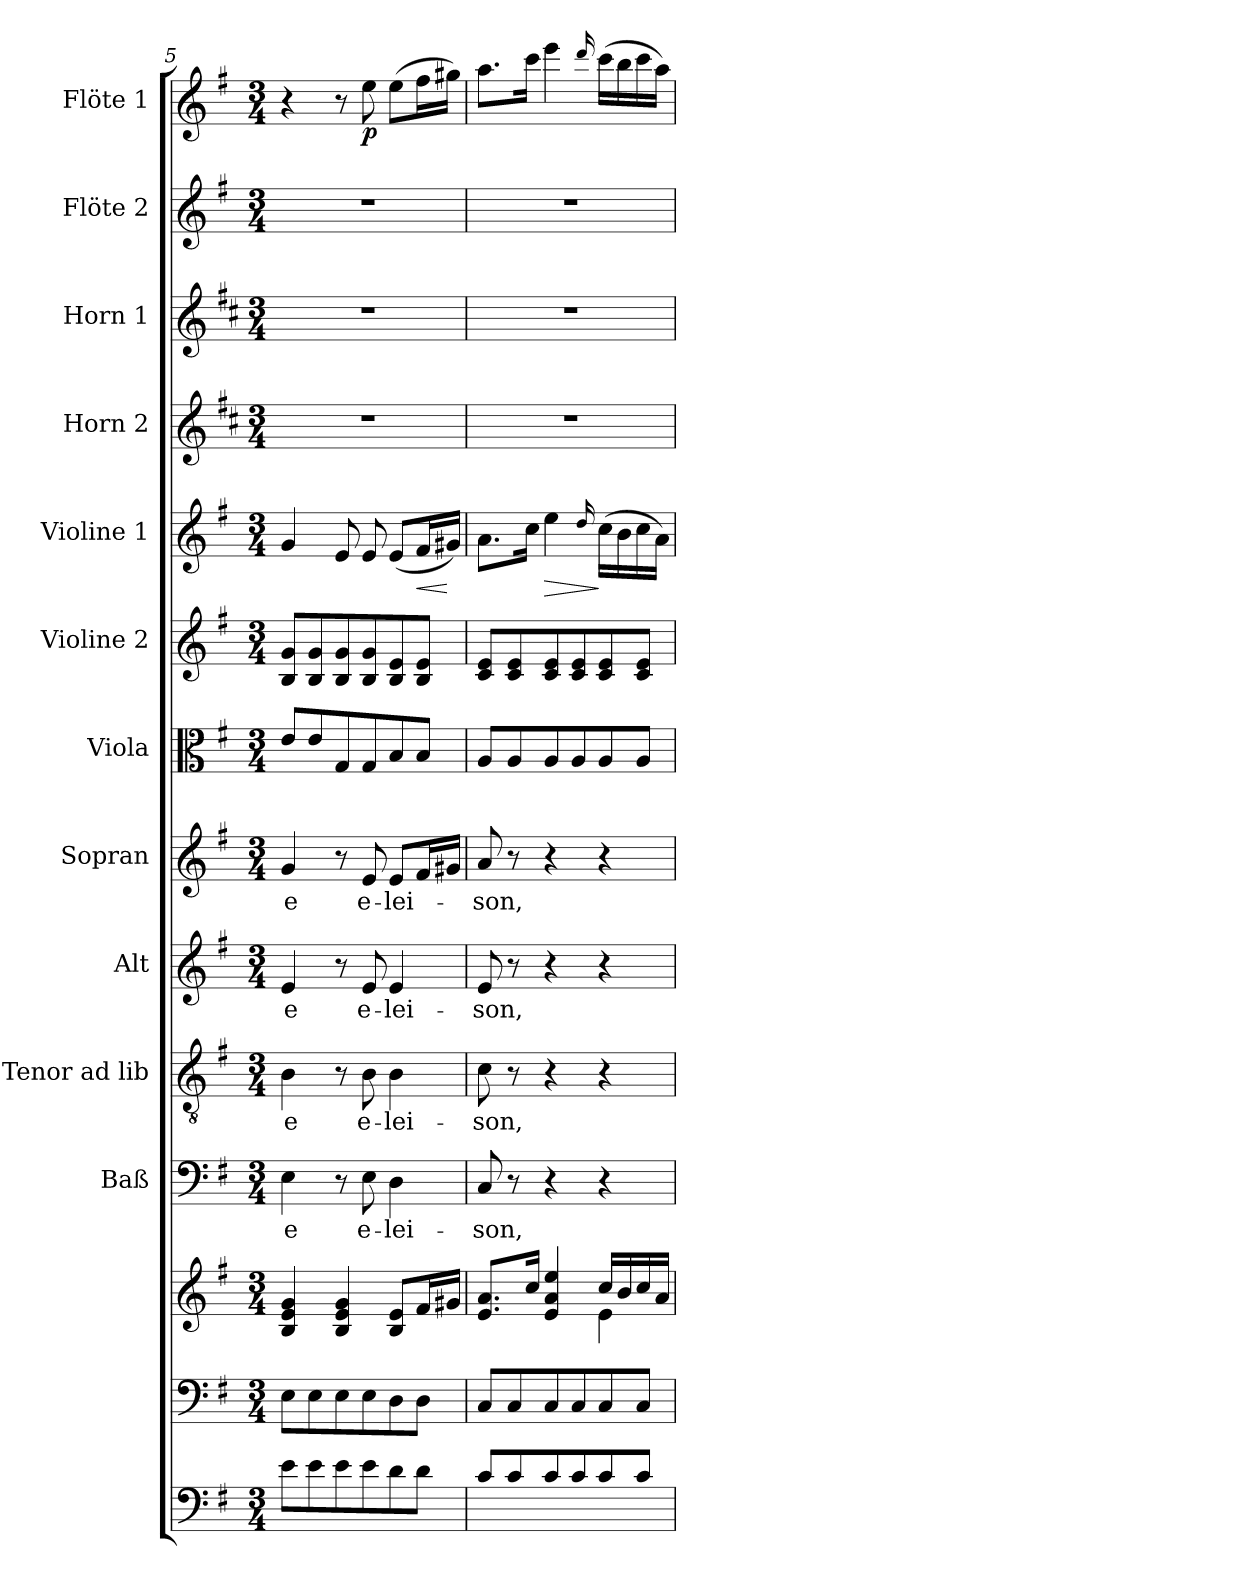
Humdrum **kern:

**kern	**kern	**kern	**kern	**text	**kern	**text	**kern	**text	**kern	**text	**kern	**kern	**kern	**dynam	**kern	**kern	**kern	**kern	**dynam
*part13	*part12	*part12	*part11	*part11	*part10	*part10	*part9	*part9	*part8	*part8	*part7	*part6	*part5	*part5	*part4	*part3	*part2	*part1	*part1
*staff14	*staff13	*staff12	*staff11	*staff11	*staff10	*staff10	*staff9	*staff9	*staff8	*staff8	*staff7	*staff6	*staff5	*staff5	*staff4	*staff3	*staff2	*staff1	*staff1
*	*	*	*I"Baß	*	*I"Tenor ad lib	*	*I"Alt	*	*I"Sopran	*	*I"Viola	*I"Violine 2	*I"Violine 1	*	*I"Horn 2	*I"Horn 1	*I"Flöte 2	*I"Flöte 1	*
*	*	*	*I'Baß	*	*I'Ten	*	*I'Alt	*	*I'Sop	*	*I'Vla.	*I'Vln. 2	*I'Vln. 1	*	*I'Hrn. 2	*I'Hrn. 1	*I'Fl. 2	*I'Fl. 1	*
*clefF4	*clefF4	*clefG2	*clefF4	*	*clefGv2	*	*clefG2	*	*clefG2	*	*clefC3	*clefG2	*clefG2	*	*clefG2	*clefG2	*clefG2	*clefG2	*
*ITrd7c12	*	*	*	*	*	*	*	*	*	*	*	*	*	*	*ITrd4c7	*ITrd4c7	*	*	*
*k[f#]	*k[f#]	*k[f#]	*k[f#]	*	*k[f#]	*	*k[f#]	*	*k[f#]	*	*k[f#]	*k[f#]	*k[f#]	*	*k[f#]	*k[f#]	*k[f#]	*k[f#]	*
*G:	*G:	*G:	*G:	*	*G:	*	*G:	*	*G:	*	*G:	*G:	*G:	*	*G:	*G:	*G:	*G:	*
*M3/4	*M3/4	*M3/4	*M3/4	*	*M3/4	*	*M3/4	*	*M3/4	*	*M3/4	*M3/4	*M3/4	*	*M3/4	*M3/4	*M3/4	*M3/4	*
=5	=5	=5	=5	=5	=5	=5	=5	=5	=5	=5	=5	=5	=5	=5	=5	=5	=5	=5	=5
!	!	!	!	!LO:LY:b	!	!LO:LY:b	!	!LO:LY:b	!	!LO:LY:b	!	!	!	!	!	!	!	!	!
8E\L	8E\L	4B/ 4e/ 4g/	4E\	-e	4B\	-e	4e/	-e	4g/	-e	8e/L	8B/ 8g/L	4g/	.	2.r	2.r	2.r	4r	.
8E\	8E\	.	.	.	.	.	.	.	.	.	8e/	8B/ 8g/	.	.	.	.	.	.	.
8E\	8E\	4B/ 4e/ 4g/	8r	.	8r	.	8r	.	8r	.	8G/	8B/ 8g/	8e/	.	.	.	.	8r	.
!	!	!	!	!LO:LY:b	!	!LO:LY:b	!	!LO:LY:b	!	!LO:LY:b	!	!	!	!	!	!	!	!	!LO:DY:b
8E\	8E\	.	8E\	e-	8B\	e-	8e/	e-	8e/	e-	8G/	8B/ 8g/	8e/	.	.	.	.	8ee\	p
!	!	!	!	!LO:LY:b	!	!LO:LY:b	!	!LO:LY:b	!	!LO:LY:b	!	!	!	!	!	!	!	!	!
8D\	8D\	8B/ 8e/L	4D\	-lei-	4B\	-lei-	4e/	-lei-	8e/L	-lei-	8B/	8B/ 8e/	(<8e/L	.	.	.	.	(>8ee\L	.
!	!	!	!	!	!	!	!	!	!	!	!	!	!	!LO:HP:b	!	!	!	!	!
8D\J	8D\J	16f#/L	.	.	.	.	.	.	16f#/L	.	8B/J	8B/ 8e/J	16f#/L	<	.	.	.	16ff#\L	.
.	.	16g#X/JJ	.	.	.	.	.	.	16g#X/JJ	.	.	.	16g#X/JJ)	[	.	.	.	16gg#X\JJ)	.
!!LO:PB:g=z
=6	=6	=6	=6	=6	=6	=6	=6	=6	=6	=6	=6	=6	=6	=6	=6	=6	=6	=6	=6
*	*	*^	*	*	*	*	*	*	*	*	*	*	*	*	*	*	*	*	*
!	!	!	!	!	!LO:LY:b	!	!LO:LY:b	!	!LO:LY:b	!	!LO:LY:b	!	!	!	!	!	!	!	!	!
8C/L	8C/L	8.e/ 8.a/L	2ryy	8C/	-son,	8c\	-son,	8e/	-son,	8a/	-son,	8A/L	8c/ 8e/L	8.a\L	.	2.r	2.r	2.r	8.aa\L	.
8C/	8C/	.	.	8r	.	8r	.	8r	.	8r	.	8A/	8c/ 8e/	.	.	.	.	.	.	.
.	.	16cc/Jk	.	.	.	.	.	.	.	.	.	.	.	16cc\Jk	.	.	.	.	16ccc\Jk	.
!	!	!	!	!	!	!	!	!	!	!	!	!	!	!	!LO:HP:b	!	!	!	!	!
8C/	8C/	4e/ 4a/ 4ee/	.	4r	.	4r	.	4r	.	4r	.	8A/	8c/ 8e/	4ee\	>	.	.	.	4eee\	.
8C/	8C/	.	.	.	.	.	.	.	.	.	.	8A/	8c/ 8e/	.	.	.	.	.	.	.
.	.	.	.	.	.	.	.	.	.	.	.	.	.	16qqdd/	.	.	.	.	16qqddd/	.
8C/	8C/	16cc/LL	4e\	4r	.	4r	.	4r	.	4r	.	8A/	8c/ 8e/	(>16cc\LL	]	.	.	.	(>16ccc\LL	.
.	.	16b/	.	.	.	.	.	.	.	.	.	.	.	16b\	.	.	.	.	16bb\	.
8C/J	8C/J	16cc/	.	.	.	.	.	.	.	.	.	8A/J	8c/ 8e/J	16cc\	.	.	.	.	16ccc\	.
.	.	16a/JJ	.	.	.	.	.	.	.	.	.	.	.	16a\JJ)	.	.	.	.	16aa\JJ)	.
*	*	*v	*v	*	*	*	*	*	*	*	*	*	*	*	*	*	*	*	*	*
=	=	=	=	=	=	=	=	=	=	=	=	=	=	=	=	=	=	=	=
*-	*-	*-	*-	*-	*-	*-	*-	*-	*-	*-	*-	*-	*-	*-	*-	*-	*-	*-	*-
